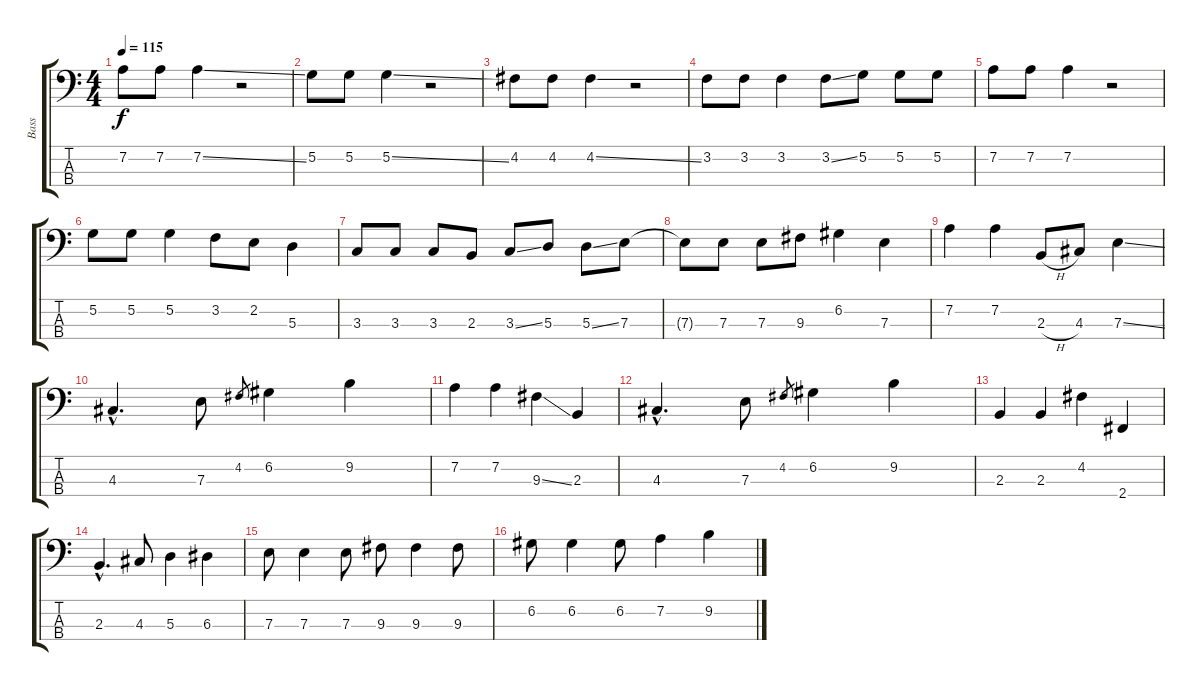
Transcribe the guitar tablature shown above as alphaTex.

\track ("Bass" "Bass") {instrument electricbassfinger}
\staff {score tabs}
\tuning (G2 D2 A1 E1) {hide}
\ts (4 4)
\tempo 115
\clef f4
\ks c
7.2.8{dy f} 7.2.8 7.2{ss}.4 r.2 |
5.2.8 5.2.8 5.2{ss}.4 r.2 |
4.2.8 4.2.8 4.2{ss}.4 r.2 |
3.2.8 3.2.8 3.2.4 3.2{ss}.8 5.2.8 5.2.8 5.2.8 |
7.2.8 7.2.8 7.2.4 r.2 |
5.2.8 5.2.8 5.2.4 3.2.8 2.2.8 5.3.4 |
3.3.8 3.3.8 3.3.8 2.3.8 3.3{ss}.8 5.3.8 5.3{ss}.8 7.3.8 |
7.3{t}.8 7.3.8 7.3.8 9.3.8 6.2.4 7.3.4 |
7.2.4 7.2.4 2.3{h}.8 4.3.8 7.3{ss}.4 |
4.3{hac}.4{d} 7.3.8 4.2.8{gr} 6.2.4 9.2.4 |
7.2.4 7.2.4 9.3{ss}.4 2.3.4 |
4.3{hac}.4{d} 7.3.8 4.2.8{gr} 6.2.4 9.2.4 |
2.3.4 2.3.4 4.2.4 2.4.4 |
2.3{hac}.4{d} 4.3.8 5.3.4 6.3.4 |
7.3.8 7.3.4 7.3.8 9.3.8 9.3.4 9.3.8 |
6.2.8 6.2.4 6.2.8 7.2.4 9.2{ss}.4
